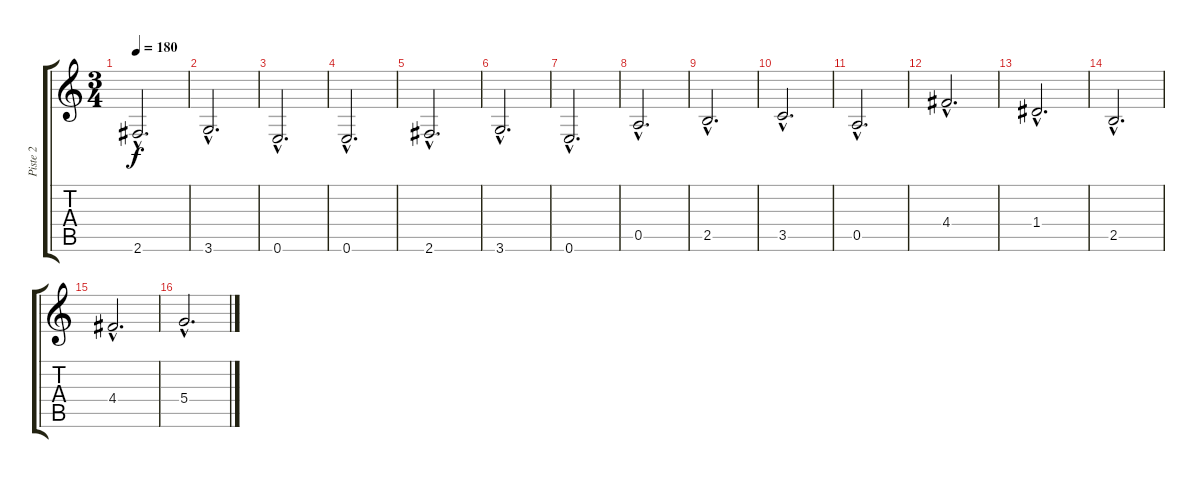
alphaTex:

\track ("Piste 2" "Piste 2") {instrument contrabass}
\staff {score tabs}
\tuning (E4 B3 G3 D3 A2 E2) {hide}
\ts (3 4)
\tempo 180
\clef g2
\ks c
2.6{hac}.2{d dy f} |
3.6{hac}.2{d} |
0.6{hac}.2{d} |
0.6{hac}.2{d} |
2.6{hac}.2{d} |
3.6{hac}.2{d} |
0.6{hac}.2{d} |
0.5{hac}.2{d} |
2.5{hac}.2{d} |
3.5{hac}.2{d} |
0.5{hac}.2{d} |
4.4{hac}.2{d} |
1.4{hac}.2{d} |
2.5{hac}.2{d} |
4.4{hac}.2{d} |
5.4{hac}.2{d}
